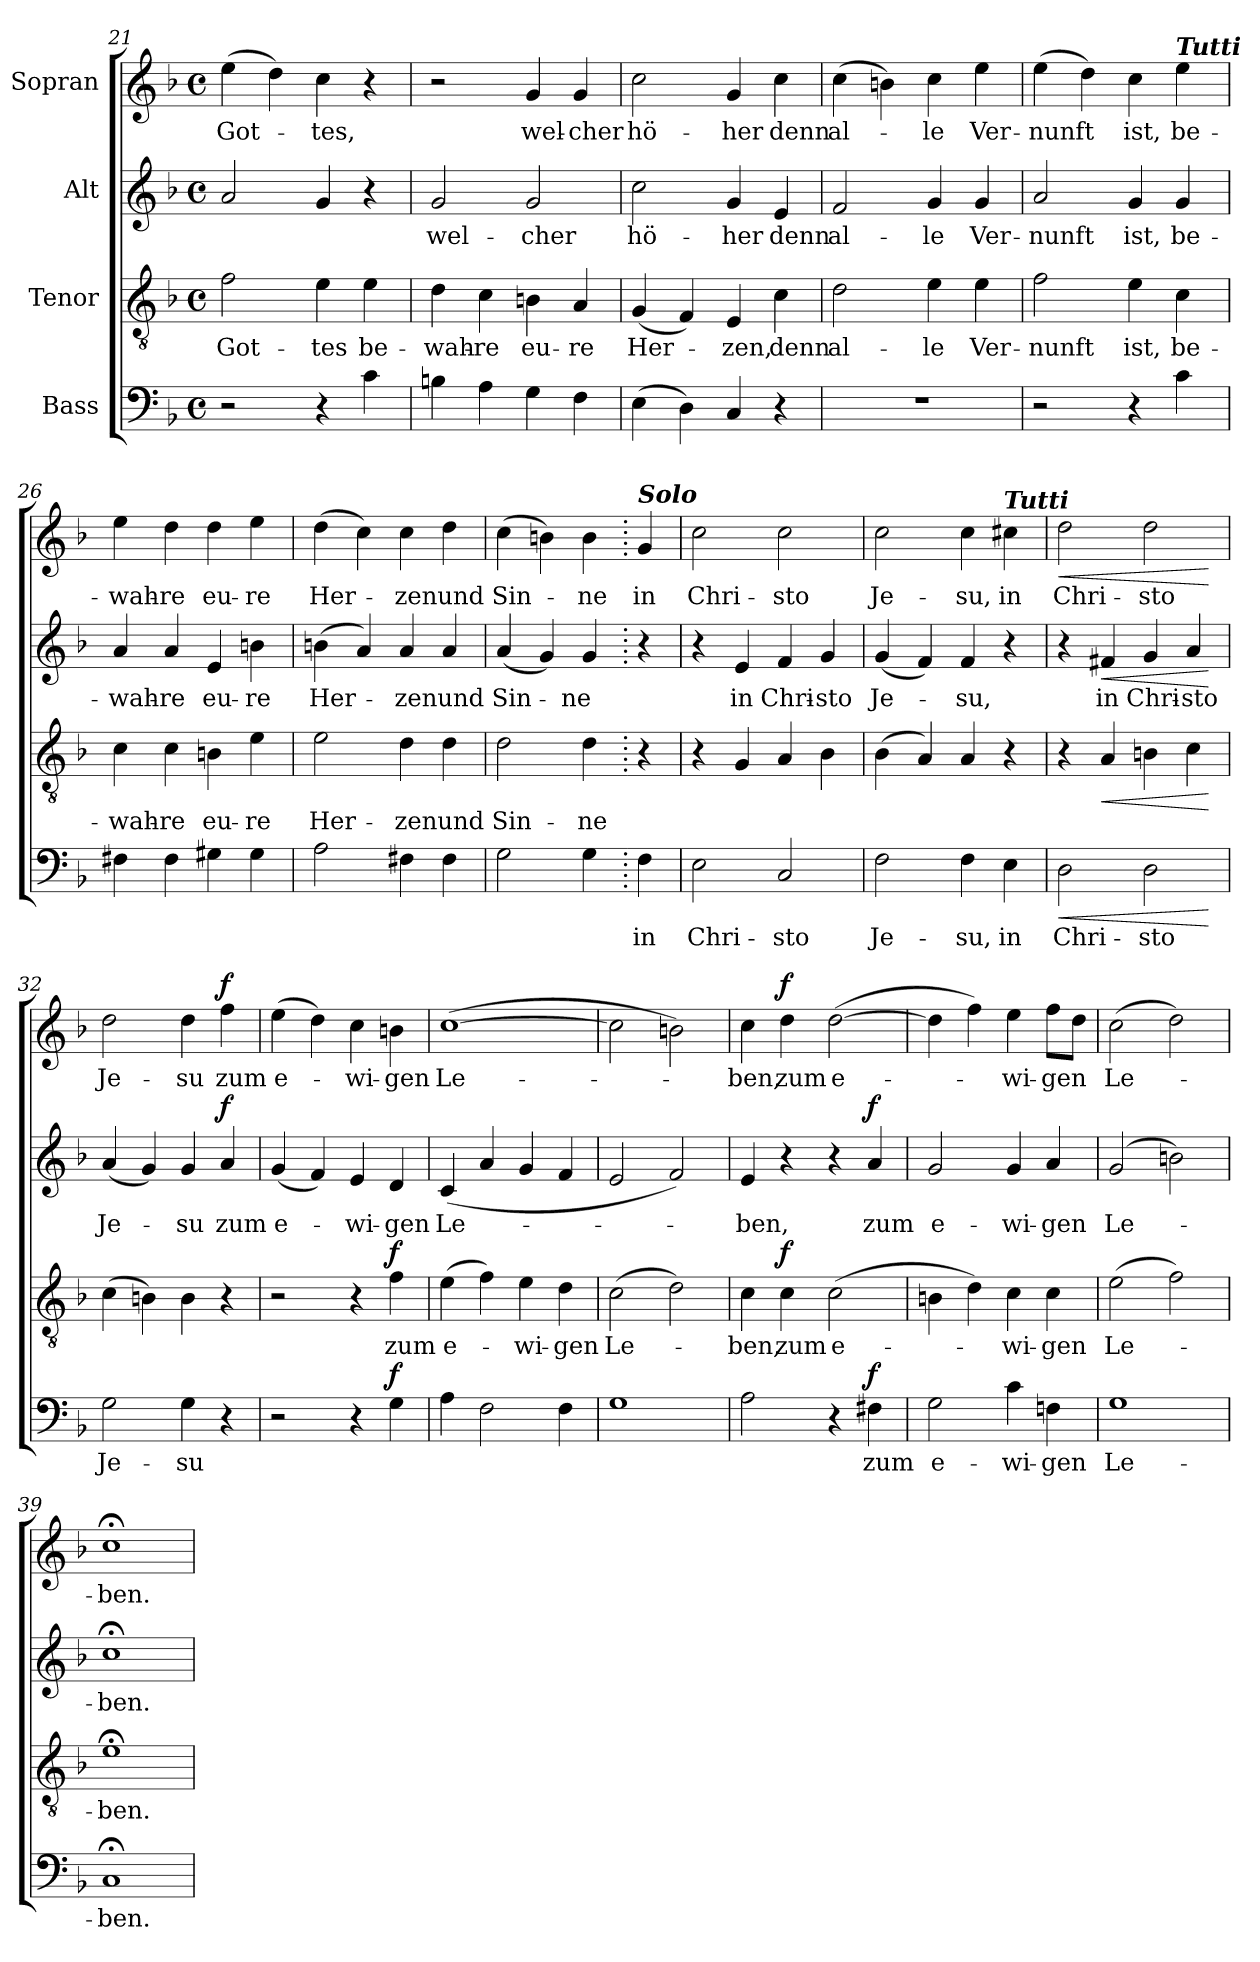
**kern	**text	**dynam	**kern	**text	**dynam	**kern	**text	**dynam	**kern	**text	**dynam
*part4	*part4	*part4	*part3	*part3	*part3	*part2	*part2	*part2	*part1	*part1	*part1
*staff4	*staff4	*staff4	*staff3	*staff3	*staff3	*staff2	*staff2	*staff2	*staff1	*staff1	*staff1
*I"Bass	*	*	*I"Tenor	*	*	*I"Alt	*	*	*I"Sopran	*	*
*clefF4	*	*	*clefGv2	*	*	*clefG2	*	*	*clefG2	*	*
*k[b-]	*	*	*k[b-]	*	*	*k[b-]	*	*	*k[b-]	*	*
*F:	*	*	*F:	*	*	*F:	*	*	*F:	*	*
*M4/4	*	*	*M4/4	*	*	*M4/4	*	*	*M4/4	*	*
*met(c)	*	*	*met(c)	*	*	*met(c)	*	*	*met(c)	*	*
=21	=21	=21	=21	=21	=21	=21	=21	=21	=21	=21	=21
2r	.	.	2f\	Got-	.	2a/	.	.	(>4ee\	Got-	.
.	.	.	.	.	.	.	.	.	4dd\)	.	.
4r	.	.	4e\	-tes	.	4g/	.	.	4cc\	-tes,	.
4c\	.	.	4e\	be-	.	4r	.	.	4r	.	.
!!LO:LB:g=z
=22	=22	=22	=22	=22	=22	=22	=22	=22	=22	=22	=22
4Bn\	.	.	4d\	-wah-	.	2g/	wel-	.	2r	.	.
4A\	.	.	4c\	-re	.	.	.	.	.	.	.
4G\	.	.	4Bn\	eu-	.	2g/	-cher	.	4g/	wel-	.
4F\	.	.	4A/	-re	.	.	.	.	4g/	-cher	.
=23	=23	=23	=23	=23	=23	=23	=23	=23	=23	=23	=23
(>4E\	.	.	(4G/	Her-	.	2cc\	hö-	.	2cc\	hö-	.
4D\)	.	.	4F/)	.	.	.	.	.	.	.	.
4C/	.	.	4E/	-zen,	.	4g/	-her	.	4g/	-her	.
4r	.	.	4c\	denn	.	4e/	denn	.	4cc\	denn	.
=24	=24	=24	=24	=24	=24	=24	=24	=24	=24	=24	=24
1r	.	.	2d\	al-	.	2f/	al-	.	(>4cc\	al-	.
.	.	.	.	.	.	.	.	.	4bn\)	.	.
.	.	.	4e\	-le	.	4g/	-le	.	4cc\	-le	.
.	.	.	4e\	Ver-	.	4g/	Ver-	.	4ee\	Ver-	.
=25	=25	=25	=25	=25	=25	=25	=25	=25	=25	=25	=25
2r	.	.	2f\	-nunft	.	2a/	-nunft	.	(>4ee\	-nunft	.
.	.	.	.	.	.	.	.	.	4dd\)	.	.
4r	.	.	4e\	ist,	.	4g/	ist,	.	4cc\	ist,	.
!	!	!	!	!	!	!	!	!	!LO:TX:a:Bi:t=Tutti	!	!
4c\	.	.	4c\	be-	.	4g/	be-	.	4ee\	be-	.
=26	=26	=26	=26	=26	=26	=26	=26	=26	=26	=26	=26
4F#X\	.	.	4c\	-wah-	.	4a/	-wah-	.	4ee\	-wah-	.
4F#\	.	.	4c\	-re	.	4a/	-re	.	4dd\	-re	.
4G#X\	.	.	4Bn\	eu-	.	4e/	eu-	.	4dd\	eu-	.
4G#\	.	.	4e\	-re	.	4bn\	-re	.	4ee\	-re	.
=27	=27	=27	=27	=27	=27	=27	=27	=27	=27	=27	=27
2A\	.	.	2e\	Her-	.	(>4bn\	Her-	.	(>4dd\	Her-	.
.	.	.	.	.	.	4a/)	.	.	4cc\)	.	.
4F#X\	.	.	4d\	-zen	.	4a/	-zen	.	4cc\	-zen	.
4F#\	.	.	4d\	und	.	4a/	und	.	4dd\	und	.
=28	=28	=28	=28	=28	=28	=28	=28	=28	=28	=28	=28
2G\	.	.	2d\	Sin-	.	(4a/	Sin-	.	(>4cc\	Sin-	.
.	.	.	.	.	.	4g/)	.	.	4bn\)	.	.
4G\	.	.	4d\	-ne	.	4g/	-ne	.	4b\	-ne	.
!!LO:PB:g=z
=28X1.	=28X1.	=28X1.	=28X1.	=28X1.	=28X1.	=28X1.	=28X1.	=28X1.	=28X1.	=28X1.	=28X1.
!	!	!	!	!	!	!	!	!	!LO:TX:a:Bi:t=Solo	!	!
4F\	in	.	4r	.	.	4r	.	.	4g/	in	.
=29	=29	=29	=29	=29	=29	=29	=29	=29	=29	=29	=29
2E\	Chri-	.	4r	.	.	4r	.	.	2cc\	Chri-	.
.	.	.	4G/	.	.	4e/	in	.	.	.	.
2C/	-sto	.	4A/	.	.	4f/	Chri-	.	2cc\	-sto	.
.	.	.	4B-\	.	.	4g/	-sto	.	.	.	.
=30	=30	=30	=30	=30	=30	=30	=30	=30	=30	=30	=30
2F\	Je-	.	(>4B-\	.	.	(4g/	Je-	.	2cc\	Je-	.
.	.	.	4A/)	.	.	4f/)	.	.	.	.	.
4F\	-su,	.	4A/	.	.	4f/	-su,	.	4cc\	-su,	.
!	!	!	!	!	!	!	!	!	!LO:TX:a:Bi:t=Tutti	!	!
4E\	in	.	4r	.	.	4r	.	.	4cc#X\	in	.
=31	=31	=31	=31	=31	=31	=31	=31	=31	=31	=31	=31
!	!	!LO:HP:b	!	!	!	!	!	!	!	!	!LO:HP:b
2D\	Chri-	<	4r	.	.	4r	.	.	2dd\	Chri-	<
!	!	!	!	!	!LO:HP:b	!	!	!LO:HP:b	!	!	!
.	.	.	4A/	.	<	4f#X/	in	<	.	.	.
2D\	-sto	.	4Bn\	.	.	4g/	Chri-	.	2dd\	-sto	.
.	.	.	4c\	.	.	4a/	-sto	.	.	.	.
.	.	[	.	.	[	.	.	[	.	.	[
=32	=32	=32	=32	=32	=32	=32	=32	=32	=32	=32	=32
2G\	Je-	.	(>4c\	.	.	(4a/	Je-	.	2dd\	Je-	.
.	.	.	4Bn\)	.	.	4g/)	.	.	.	.	.
4G\	-su	.	4B\	.	.	4g/	-su	.	4dd\	-su	.
!	!	!	!	!	!	!	!	!LO:DY:a	!	!	!LO:DY:a
4r	.	.	4r	.	.	4a/	zum	f	4ff\	zum	f
=33	=33	=33	=33	=33	=33	=33	=33	=33	=33	=33	=33
2r	.	.	2r	.	.	(4g/	e-	.	(>4ee\	e-	.
.	.	.	.	.	.	4f/)	.	.	4dd\)	.	.
4r	.	.	4r	.	.	4e/	-wi-	.	4cc\	-wi-	.
!	!	!LO:DY:a	!	!	!LO:DY:a	!	!	!	!	!	!
4G\	.	f	4f\	zum	f	4d/	-gen	.	4bn\	-gen	.
=34	=34	=34	=34	=34	=34	=34	=34	=34	=34	=34	=34
4A\	.	.	(>4e\	e-	.	(>4c/	Le-	.	(>[1cc	Le-	.
2F\	.	.	4f\)	.	.	4a/	.	.	.	.	.
.	.	.	4e\	-wi-	.	4g/	.	.	.	.	.
4F\	.	.	4d\	-gen	.	4f/	.	.	.	.	.
=35	=35	=35	=35	=35	=35	=35	=35	=35	=35	=35	=35
1G	.	.	(>2c\	Le-	.	2e/	.	.	2cc\]	.	.
.	.	.	2d\)	.	.	2f/)	.	.	2bn\)	.	.
!!LO:LB:g=z
=36	=36	=36	=36	=36	=36	=36	=36	=36	=36	=36	=36
2A\	.	.	4c\	-ben,	.	4e/	-ben,	.	4cc\	-ben,	.
!	!	!	!	!	!LO:DY:a	!	!	!	!	!	!LO:DY:a
.	.	.	4c\	zum	f	4r	.	.	4dd\	zum	f
4r	.	.	(2c\	e-	.	4r	.	.	(>[2dd\	e-	.
!	!	!LO:DY:a	!	!	!	!	!	!LO:DY:a	!	!	!
4F#X\	zum	f	.	.	.	4a/	zum	f	.	.	.
=37	=37	=37	=37	=37	=37	=37	=37	=37	=37	=37	=37
2G\	e-	.	4Bn\	.	.	2g/	e-	.	4dd\]	.	.
.	.	.	4d\)	.	.	.	.	.	4ff\)	.	.
4c\	-wi-	.	4c\	-wi-	.	4g/	-wi-	.	4ee\	-wi-	.
4Fn\	-gen	.	4c\	-gen	.	4a/	-gen	.	8ff\L	-gen	.
.	.	.	.	.	.	.	.	.	8dd\J	.	.
=38	=38	=38	=38	=38	=38	=38	=38	=38	=38	=38	=38
1G	Le-	.	(>2e\	Le-	.	(>2g/	Le-	.	(>2cc\	Le-	.
.	.	.	2f\)	.	.	2bn\)	.	.	2dd\)	.	.
=39	=39	=39	=39	=39	=39	=39	=39	=39	=39	=39	=39
1C;<	-ben.	.	1e;<	-ben.	.	1cc;<	-ben.	.	1cc;<	-ben.	.
=	=	=	=	=	=	=	=	=	=	=	=
*-	*-	*-	*-	*-	*-	*-	*-	*-	*-	*-	*-
